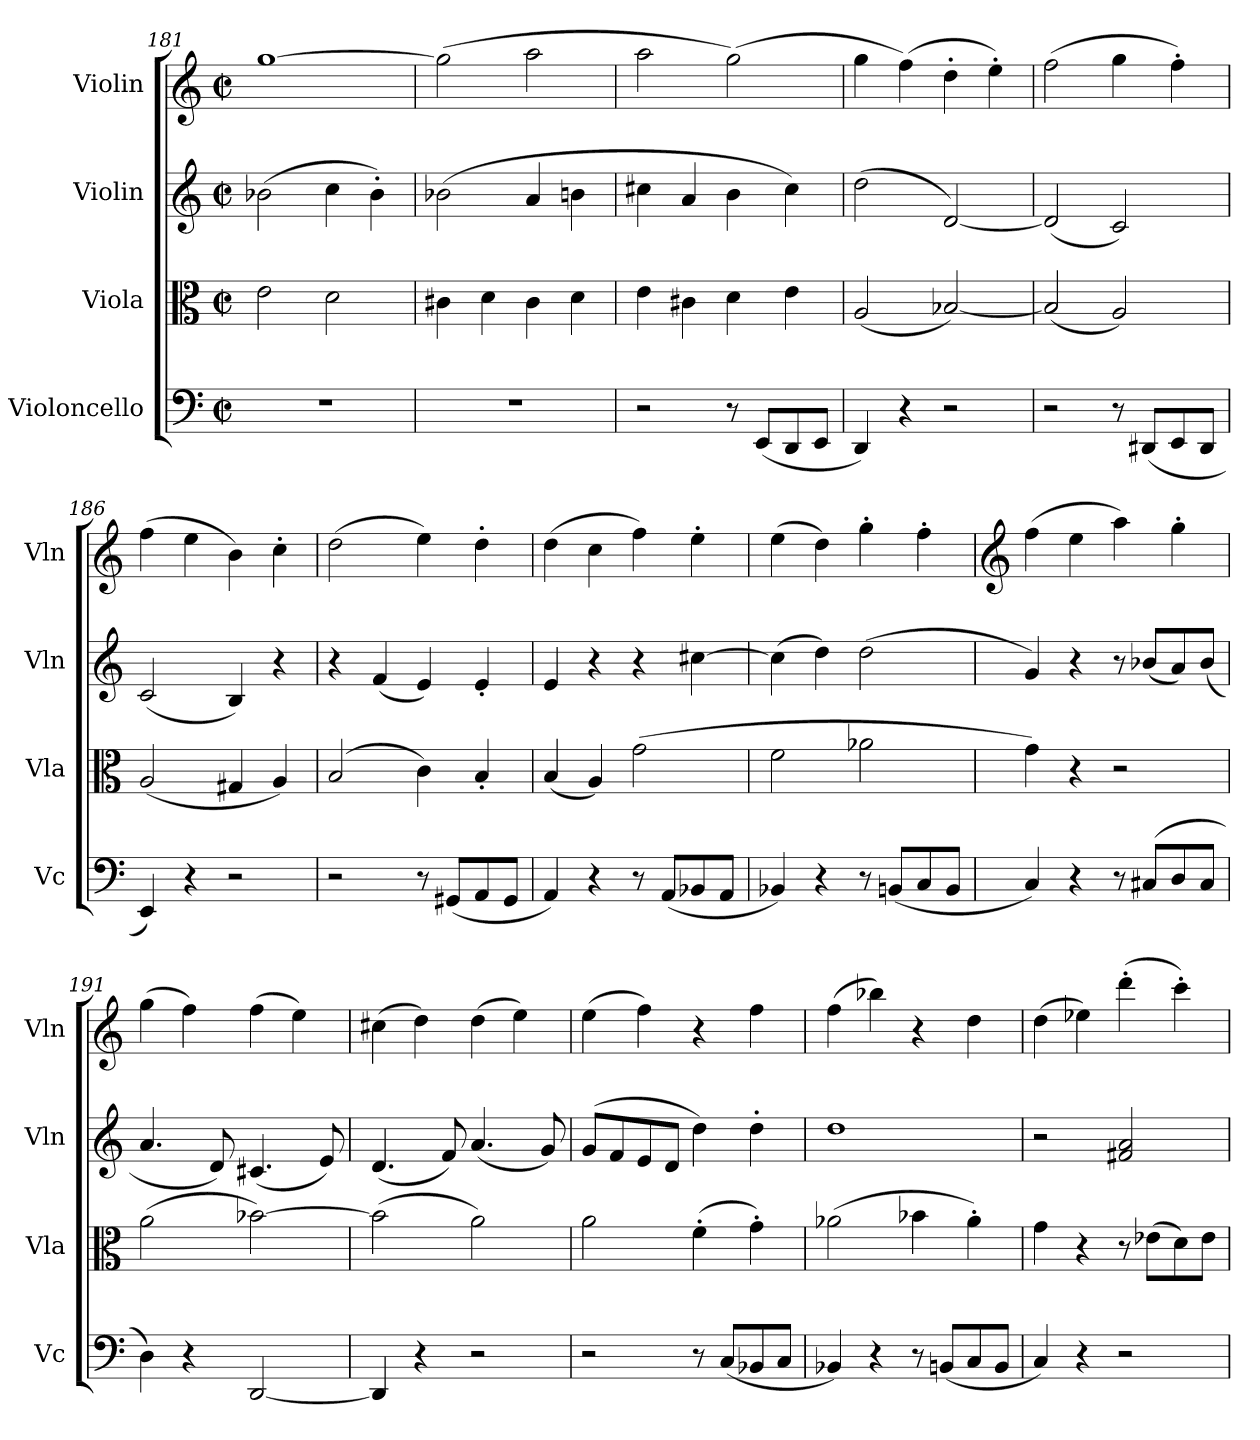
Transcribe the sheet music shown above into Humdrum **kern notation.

**kern	**kern	**kern	**kern
*part4	*part3	*part2	*part1
*staff4	*staff3	*staff2	*staff1
*I"Violoncello	*I"Viola	*I"Violin	*I"Violin
*I'Vc	*I'Vla	*I'Vln	*I'Vln
*clefF4	*clefC3	*clefG2	*clefG2
*k[]	*k[]	*k[]	*k[]
*M2/2	*M2/2	*M2/2	*M2/2
*met(c|)	*met(c|)	*met(c|)	*met(c|)
=181	=181	=181	=181
1r	2e\	(2b-X\	[1gg
.	2d\	4cc\	.
.	.	4b-'\)	.
=182	=182	=182	=182
1r	4c#X\	(2b-X\	(2gg\]
.	4d\	.	.
.	4c#\	4a/	2aa\
.	4d\	4bn\	.
=183	=183	=183	=183
2r	4e\	4cc#X\	2aa\
.	4c#X\	4a/	.
8r	4d\	4b\	(2gg\)
(8EE/L	.	.	.
8DD/	4e\	4cc#\)	.
8EE/J	.	.	.
=184	=184	=184	=184
4DD/)	(2A/	(2dd\	4gg\
4r	.	.	(4ff\)
2r	[2B-X/)	[2d/)	4dd'\
.	.	.	4ee'\)
=185	=185	=185	=185
2r	(2B-/]	(2d/]	(2ff\
8r	2A/)	2c/)	4gg\
(8DD#X/L	.	.	.
8EE/	.	.	4ff'\)
8DD#/J	.	.	.
=186	=186	=186	=186
4EE/)	(2A/	(2c/	(4ff\
4r	.	.	4ee\
2r	4G#X/	4B/)	4b\)
.	4A/)	4r	4cc'\
=187	=187	=187	=187
2r	(2B/	4r	(2dd\
.	.	(4f/	.
8r	4c\)	4e/)	4ee\)
(8GG#X/L	.	.	.
8AA/	4B'/	4e'/	4dd'\
8GG#/J	.	.	.
=188	=188	=188	=188
4AA/)	(4B/	4e/	(4dd\
4r	4A/)	4r	4cc\
8r	(2g\	4r	4ff\)
(8AA/L	.	.	.
8BB-X/	.	[4cc#X\	4ee'\
8AA/J	.	.	.
=189	=189	=189	=189
4BB-X/)	2f\	(4cc#\]	(4ee\
4r	.	4dd\)	4dd\)
8r	2a-X\	(2dd\	4gg'\
(8BBn/L	.	.	.
8C/	.	.	4ff'\
8BB/J	.	.	.
=190	=190	=190	=190
*	*	*	*clefG2
4C/)	4g\)	4g/)	(4ff\
4r	4r	4r	4ee\
8r	2r	8r	4aa\)
(8C#X/L	.	(8b-X/L	.
8D/	.	8a/)	4gg'\
8C#/J	.	(8b-/J	.
=191	=191	=191	=191
4D\)	(2a\	4.a/	(4gg\
4r	.	.	4ff\)
.	.	8d/)	.
[2DD/	[2b-X\)	(4.c#X/	(4ff\
.	.	.	4ee\)
.	.	8e/)	.
=192	=192	=192	=192
4DD/]	(2b-\]	(4.d/	(4cc#X\
4r	.	.	4dd\)
.	.	8f/)	.
2r	2a\)	(4.a/	(4dd\
.	.	.	4ee\)
.	.	8g/)	.
=193	=193	=193	=193
2r	2a\	(8g/L	(4ee\
.	.	8f/	.
.	.	8e/	4ff\)
.	.	8d/J	.
8r	(4f'\	4dd\)	4r
(8C/L	.	.	.
8BB-X/	4g'\)	4dd'\	4ff\
8C/J	.	.	.
=194	=194	=194	=194
4BB-X/)	(2a-X\	1dd	(4ff\
4r	.	.	4bb-X\)
8r	4b-X\	.	4r
(8BBn/L	.	.	.
8C/	4a-'\)	.	4dd\
8BB/J	.	.	.
=195	=195	=195	=195
4C/)	4g\	2r	(4dd\
4r	4r	.	4ee-X\)
2r	8r	2f#X/ 2a/	(4ddd'\
.	(8e-X\L	.	.
.	8d\)	.	4ccc'\)
.	8e-\J	.	.
=	=	=	=
*-	*-	*-	*-
